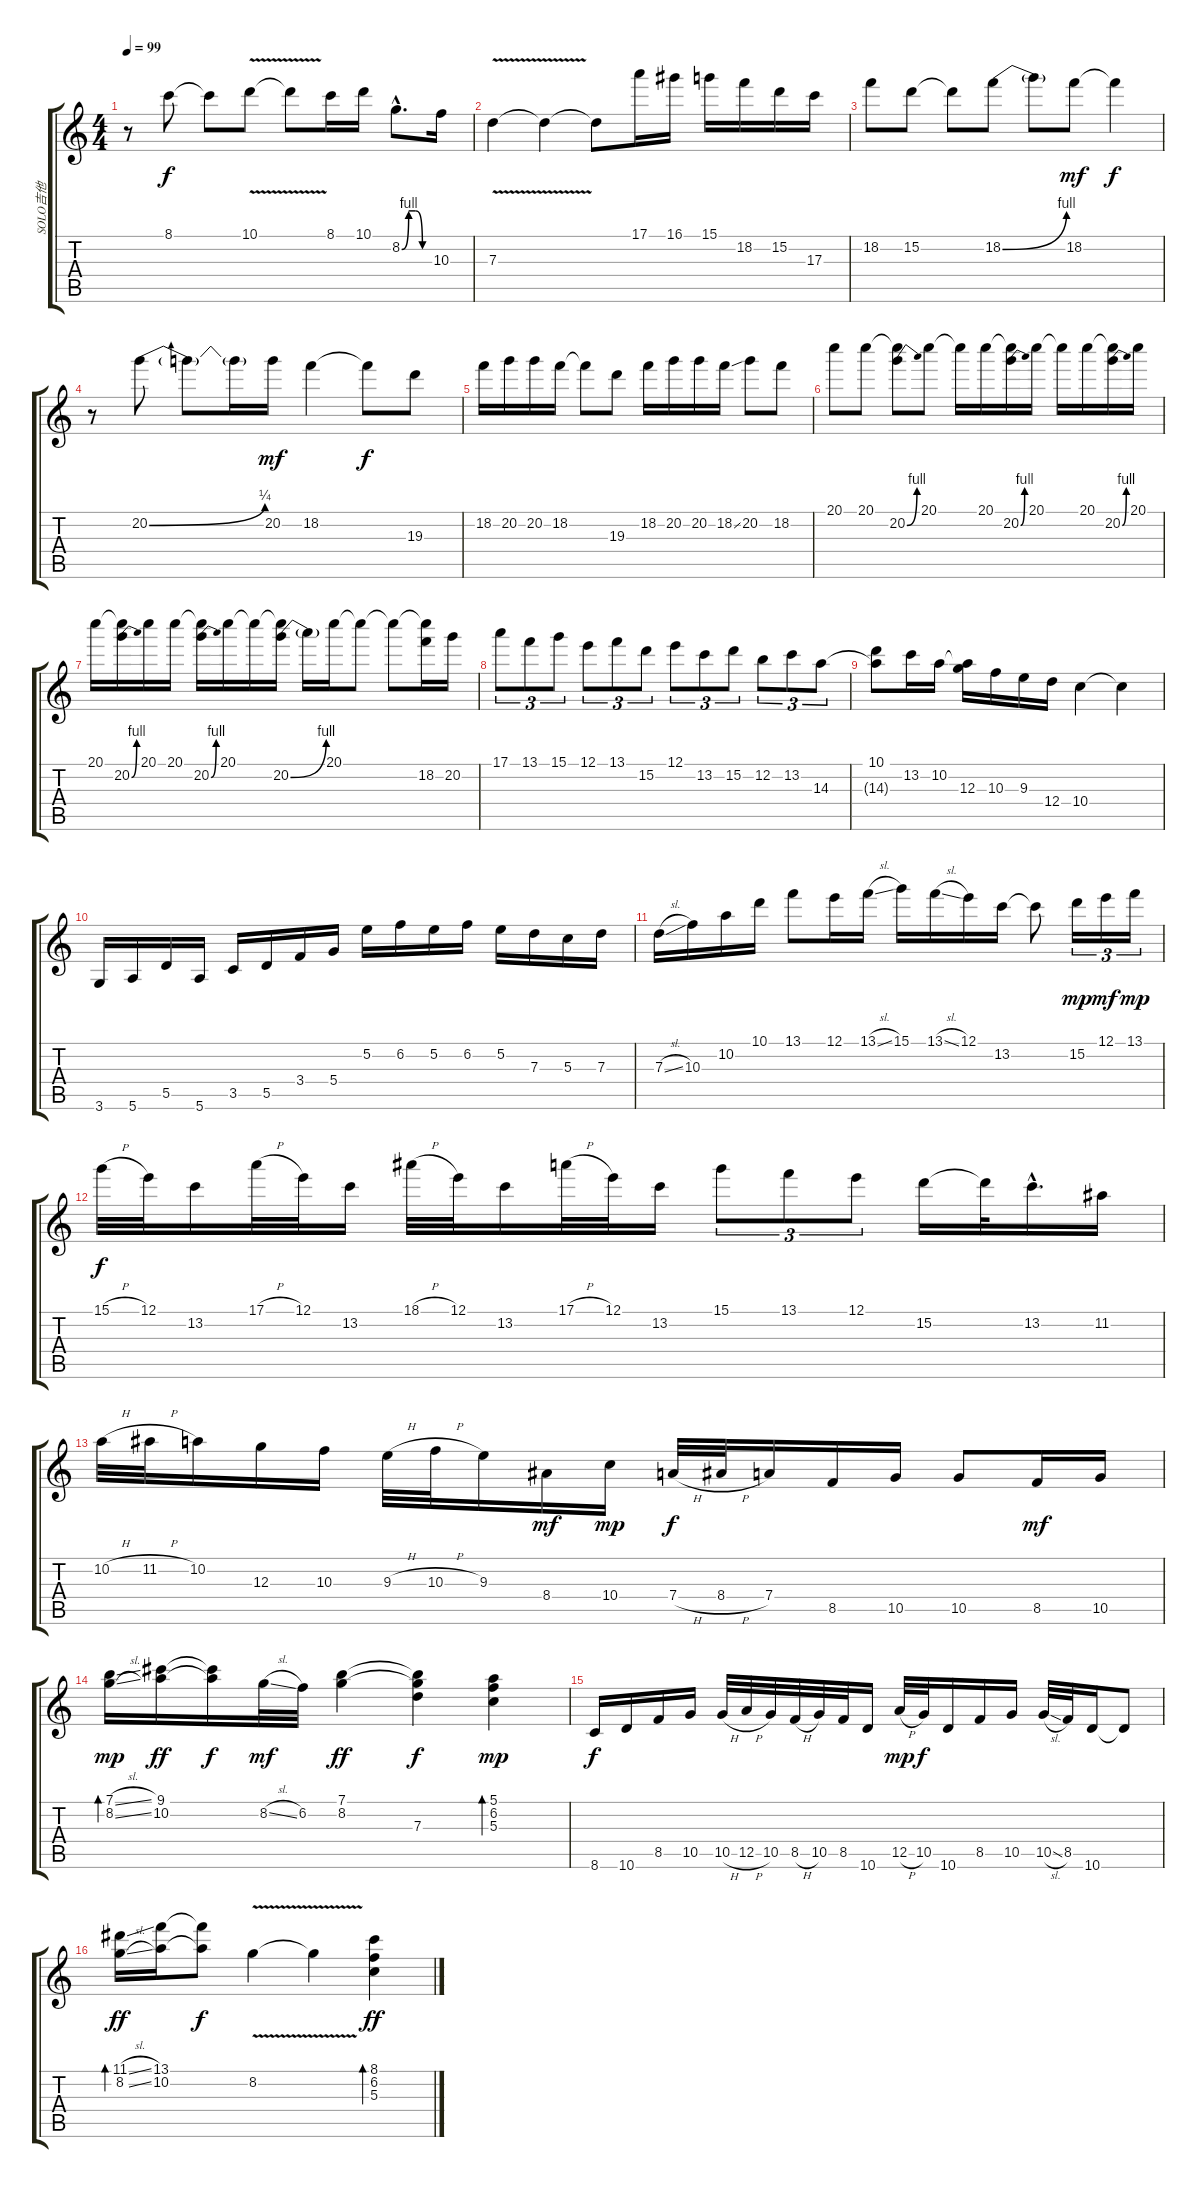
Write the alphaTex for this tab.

\track ("SOLO吉他" "SOLO吉他") {instrument electricguitarjazz}
\staff {score tabs}
\tuning (E4 B3 G3 D3 A2 E2) {hide}
\ts (4 4)
\tempo 99
\clef g2
\ks c
r.8{dy f} 8.1.8 8.1{t}.8 10.1{v}.8 10.1{t}.8 8.1.16 10.1.16 8.2{be (custom 0 0 15 4 30 4 45 0 60 0) hac}.8{d} 10.3.16 |
7.3{v}.4 7.3{t}.4 7.3{t}.8 17.1.16 16.1.16 15.1.16 18.2.16 15.2.16 17.3.16 |
18.2.8 15.2.8 15.2{t}.8 18.2{be (bend 0 0 60 4)}.8 18.2{t}.8 18.2.8{dy mf} 18.2{t}.4{dy f} |
r.8 20.2{be (bend 0 0 60 1)}.8 20.2{t}.8 20.2{t}.16 20.2.16{dy mf} 18.2.4 18.2{t}.8{dy f} 19.3.8 |
18.2.16 20.2.16 20.2.16 18.2.16 18.2{t}.8 19.3.8 18.2.16 20.2.16 20.2.16 18.2{ss}.16 20.2.8 18.2.8 |
20.1.8 20.1.8 (20.1{t} 20.2{be (bend 0 0 60 4)}).8 20.1.8 20.1{t}.16 20.1.16 (20.1{t} 20.2{be (bend 0 0 60 4)}).16 20.1.16 20.1{t}.16 20.1.16 (20.1{t} 20.2{be (bend 0 0 60 4)}).16 20.1.16 |
20.1.16 (20.1{t} 20.2{be (bend 0 0 60 4)}).16 20.1.16 20.1.16 (20.1{t} 20.2{be (bend 0 0 60 4)}).16 20.1.16 20.1{t}.16 (20.1{t} 20.2{be (bend 0 0 60 4)}).16 20.2{t}.16 20.1.16 20.1{t}.8 20.1{t}.8 (20.1{t} 18.2).16 20.2.16 |
17.1.8{tu (3 2)} 13.1.8{tu (3 2)} 15.1.8{tu (3 2)} 12.1.8{tu (3 2)} 13.1.8{tu (3 2)} 15.2.8{tu (3 2)} 12.1.8{tu (3 2)} 13.2.8{tu (3 2)} 15.2.8{tu (3 2)} 12.2.8{tu (3 2)} 13.2.8{tu (3 2)} 14.3.8{tu (3 2)} |
(10.1 14.3{t}).8 13.2.16 10.2.16 (10.2{t} 12.3).16 10.3.16 9.3.16 12.4.16 10.4.4 10.4{t}.4 |
3.6.16 5.6.16 5.5.16 5.6.16 3.5.16 5.5.16 3.4.16 5.4.16 5.2.16 6.2.16 5.2.16 6.2.16 5.2.16 7.3.16 5.3.16 7.3.16 |
7.3{sl}.16 10.3.16 10.2.16 10.1.16 13.1.8 12.1.16 13.1{sl}.16 15.1.16 13.1{sl}.16 12.1.16 13.2.16 13.2{t}.8 15.2.16{tu (3 2) dy mp} 12.1.16{tu (3 2) dy mf} 13.1.16{tu (3 2) dy mp} |
15.1{h}.32{dy f} 12.1.32 13.2.16 17.1{h}.32 12.1.32 13.2.16 18.1{h}.32 12.1.32 13.2.16 17.1{h}.32 12.1.32 13.2.16 15.1.8{tu (3 2)} 13.1.8{tu (3 2)} 12.1.8{tu (3 2)} 15.2.16 15.2{t}.32 13.2{hac}.16{d} 11.2.16 |
10.2{h}.32 11.2{h}.32 10.2.16 12.3.16 10.3.16 9.3{h}.32 10.3{h}.32 9.3.16 8.4.16{dy mf} 10.4.16{dy mp} 7.4{h}.32{dy f} 8.4{h}.32 7.4.16 8.5.16 10.5.16 10.5.8 8.5.16{dy mf} 10.5.16 |
(7.1{sl} 8.2{sl}).16{bd 60 dy mp} (9.1 10.2).16{dy ff} (9.1{t} 10.2{t}).16{dy f} 8.2{sl}.32{dy mf} 6.2.32 (7.1 8.2).4{dy ff} (7.1{t} 8.2{t} 7.3).4{dy f} (5.1 6.2 5.3).4{bd 30 dy mp} |
8.6.16{dy f} 10.6.16 8.5.16 10.5.16 10.5{h}.32 12.5{h}.32 10.5.32 8.5{h}.32 10.5.32 8.5.32 10.6.16 12.5{h}.32{dy mp} 10.5.32{dy f} 10.6.16 8.5.16 10.5.16 10.5{sl}.32 8.5.32 10.6.16 10.6{t}.8 |
(11.1{sl} 8.2{sl}).16{bd 30 dy ff} (13.1 10.2).16 (13.1{t} 10.2{t}).8{dy f} 8.2{v}.4 8.2{t}.4 (8.1 6.2 5.3).4{bd 30 dy ff}
